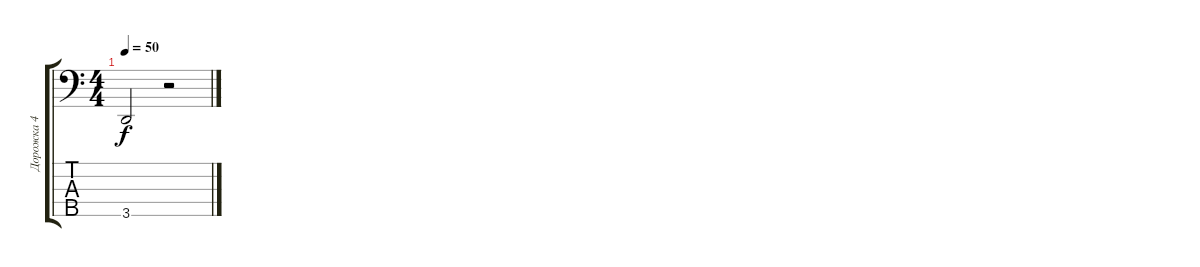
\track ("Дорожка 4" "Дорожка 4") {instrument slapbass2}
\staff {score tabs}
\tuning (G2 D2 A1 E1 B0) {hide}
\ts (4 4)
\tempo 50
\clef f4
\ks c
3.5.2{dy f} r.2
